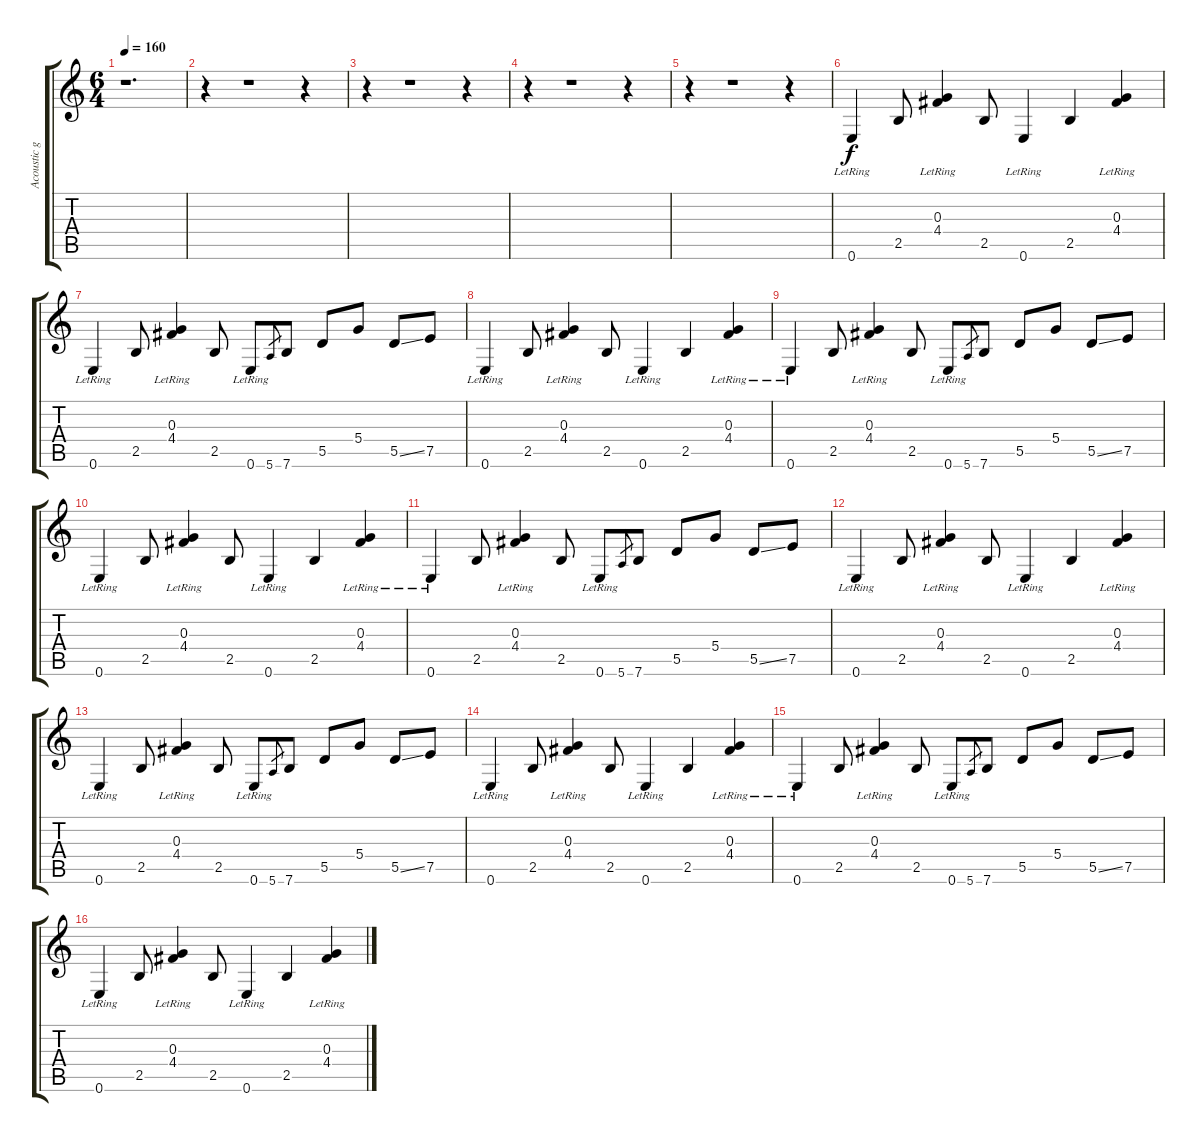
\track ("Acoustic guitar" "Acoustic g") {instrument acousticguitarsteel}
\staff {score tabs}
\tuning (E4 B3 G3 D3 A2 E2) {hide}
\ts (6 4)
\tempo 160
\clef g2
\ks c
r.1{d dy f instrument acousticguitarsteel} |
r.4 r.1 r.4 |
r.4 r.1 r.4 |
r.4 r.1 r.4 |
r.4 r.1 r.4 |
0.6{lr}.4 2.5.8 (0.3{lr} 4.4{lr}).4 2.5.8 0.6{lr}.4 2.5.4 (0.3{lr} 4.4{lr}).4 |
0.6{lr}.4 2.5.8 (0.3{lr} 4.4{lr}).4 2.5.8 0.6{lr}.8 5.6.8{gr} 7.6.8 5.5.8 5.4.8 5.5{ss}.8 7.5.8 |
0.6{lr}.4 2.5.8 (0.3{lr} 4.4{lr}).4 2.5.8 0.6{lr}.4 2.5.4 (0.3{lr} 4.4{lr}).4 |
0.6{lr}.4 2.5.8 (0.3{lr} 4.4{lr}).4 2.5.8 0.6{lr}.8 5.6.8{gr} 7.6.8 5.5.8 5.4.8 5.5{ss}.8 7.5.8 |
0.6{lr}.4 2.5.8 (0.3{lr} 4.4{lr}).4 2.5.8 0.6{lr}.4 2.5.4 (0.3{lr} 4.4{lr}).4 |
0.6{lr}.4 2.5.8 (0.3{lr} 4.4{lr}).4 2.5.8 0.6{lr}.8 5.6.8{gr} 7.6.8 5.5.8 5.4.8 5.5{ss}.8 7.5.8 |
0.6{lr}.4 2.5.8 (0.3{lr} 4.4{lr}).4 2.5.8 0.6{lr}.4 2.5.4 (0.3{lr} 4.4{lr}).4 |
0.6{lr}.4 2.5.8 (0.3{lr} 4.4{lr}).4 2.5.8 0.6{lr}.8 5.6.8{gr} 7.6.8 5.5.8 5.4.8 5.5{ss}.8 7.5.8 |
0.6{lr}.4 2.5.8 (0.3{lr} 4.4{lr}).4 2.5.8 0.6{lr}.4 2.5.4 (0.3{lr} 4.4{lr}).4 |
0.6{lr}.4 2.5.8 (0.3{lr} 4.4{lr}).4 2.5.8 0.6{lr}.8 5.6.8{gr} 7.6.8 5.5.8 5.4.8 5.5{ss}.8 7.5.8 |
0.6{lr}.4 2.5.8 (0.3{lr} 4.4{lr}).4 2.5.8 0.6{lr}.4 2.5.4 (0.3{lr} 4.4{lr}).4
